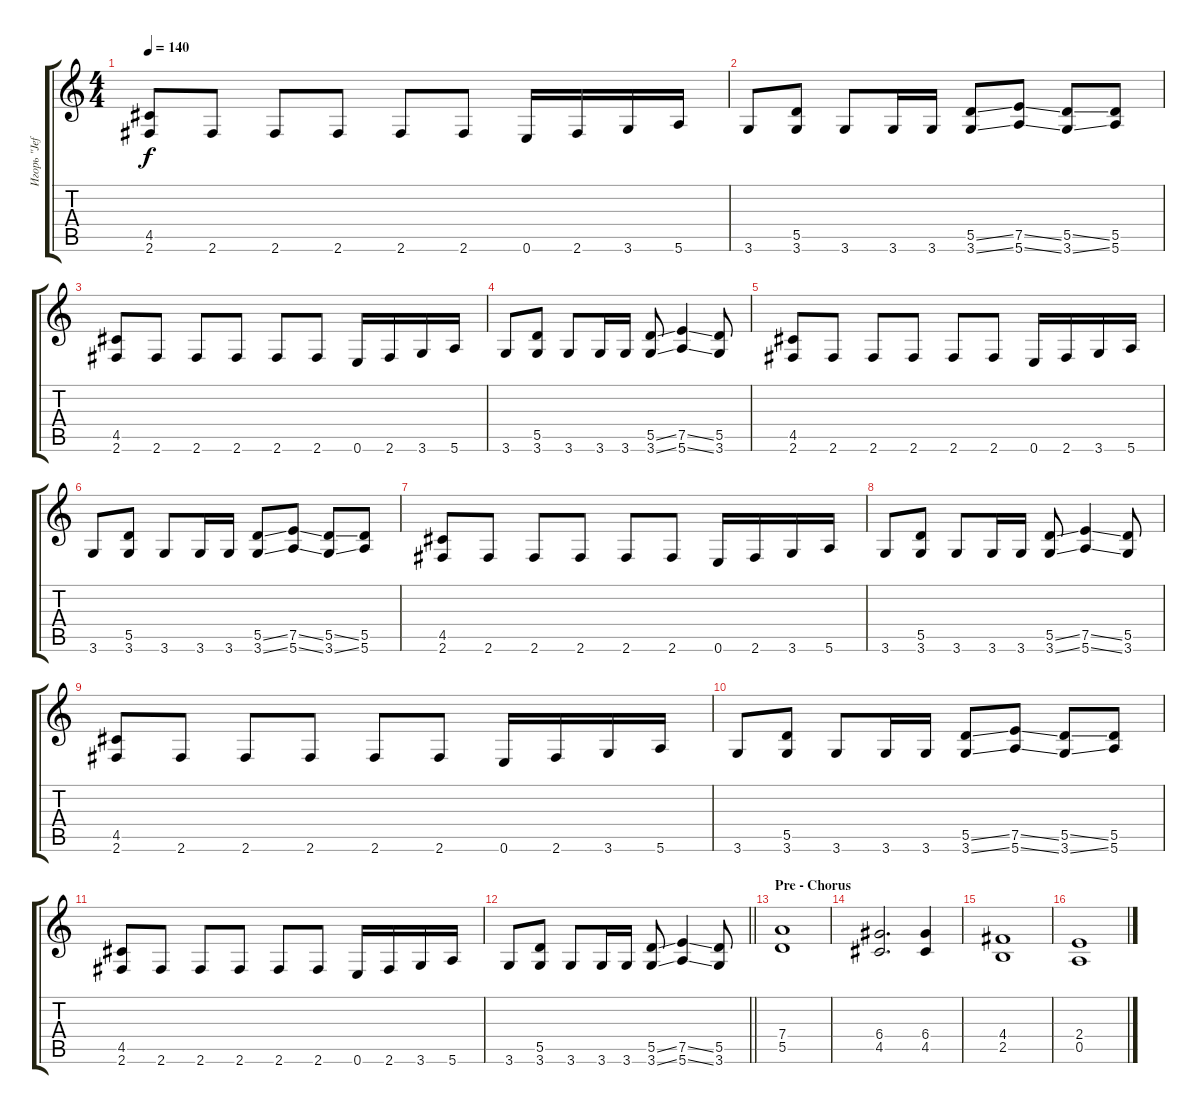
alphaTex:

\track ("Игорь \"Jeff\" Поляков" "Игорь \"Jef") {instrument distortionguitar}
\staff {score tabs}
\tuning (E4 B3 G3 D3 A2 E2) {hide}
\ts (4 4)
\tempo 140
\clef g2
\ks c
(4.5 2.6).8{dy f} 2.6.8 2.6.8 2.6.8 2.6.8 2.6.8 0.6.16 2.6.16 3.6.16 5.6.16 |
3.6.8 (5.5 3.6).8 3.6.8 3.6.16 3.6.16 (5.5{ss} 3.6{ss}).8 (7.5{ss} 5.6{ss}).8 (5.5{ss} 3.6{ss}).8 (5.5 5.6).8 |
(4.5 2.6).8 2.6.8 2.6.8 2.6.8 2.6.8 2.6.8 0.6.16 2.6.16 3.6.16 5.6.16 |
3.6.8 (5.5 3.6).8 3.6.8 3.6.16 3.6.16 (5.5{ss} 3.6{ss}).8 (7.5{ss} 5.6{ss}).4 (5.5 3.6).8 |
(4.5 2.6).8 2.6.8 2.6.8 2.6.8 2.6.8 2.6.8 0.6.16 2.6.16 3.6.16 5.6.16 |
3.6.8 (5.5 3.6).8 3.6.8 3.6.16 3.6.16 (5.5{ss} 3.6{ss}).8 (7.5{ss} 5.6{ss}).8 (5.5{ss} 3.6{ss}).8 (5.5 5.6).8 |
(4.5 2.6).8 2.6.8 2.6.8 2.6.8 2.6.8 2.6.8 0.6.16 2.6.16 3.6.16 5.6.16 |
3.6.8 (5.5 3.6).8 3.6.8 3.6.16 3.6.16 (5.5{ss} 3.6{ss}).8 (7.5{ss} 5.6{ss}).4 (5.5 3.6).8 |
(4.5 2.6).8 2.6.8 2.6.8 2.6.8 2.6.8 2.6.8 0.6.16 2.6.16 3.6.16 5.6.16 |
3.6.8 (5.5 3.6).8 3.6.8 3.6.16 3.6.16 (5.5{ss} 3.6{ss}).8 (7.5{ss} 5.6{ss}).8 (5.5{ss} 3.6{ss}).8 (5.5 5.6).8 |
(4.5 2.6).8 2.6.8 2.6.8 2.6.8 2.6.8 2.6.8 0.6.16 2.6.16 3.6.16 5.6.16 |
\barLineRight lightlight
3.6.8 (5.5 3.6).8 3.6.8 3.6.16 3.6.16 (5.5{ss} 3.6{ss}).8 (7.5{ss} 5.6{ss}).4 (5.5 3.6).8 |
\section ("" "Pre - Chorus")
(7.4 5.5).1 |
(6.4 4.5).2{d} (6.4 4.5).4 |
(4.4 2.5).1 |
(2.4 0.5).1
